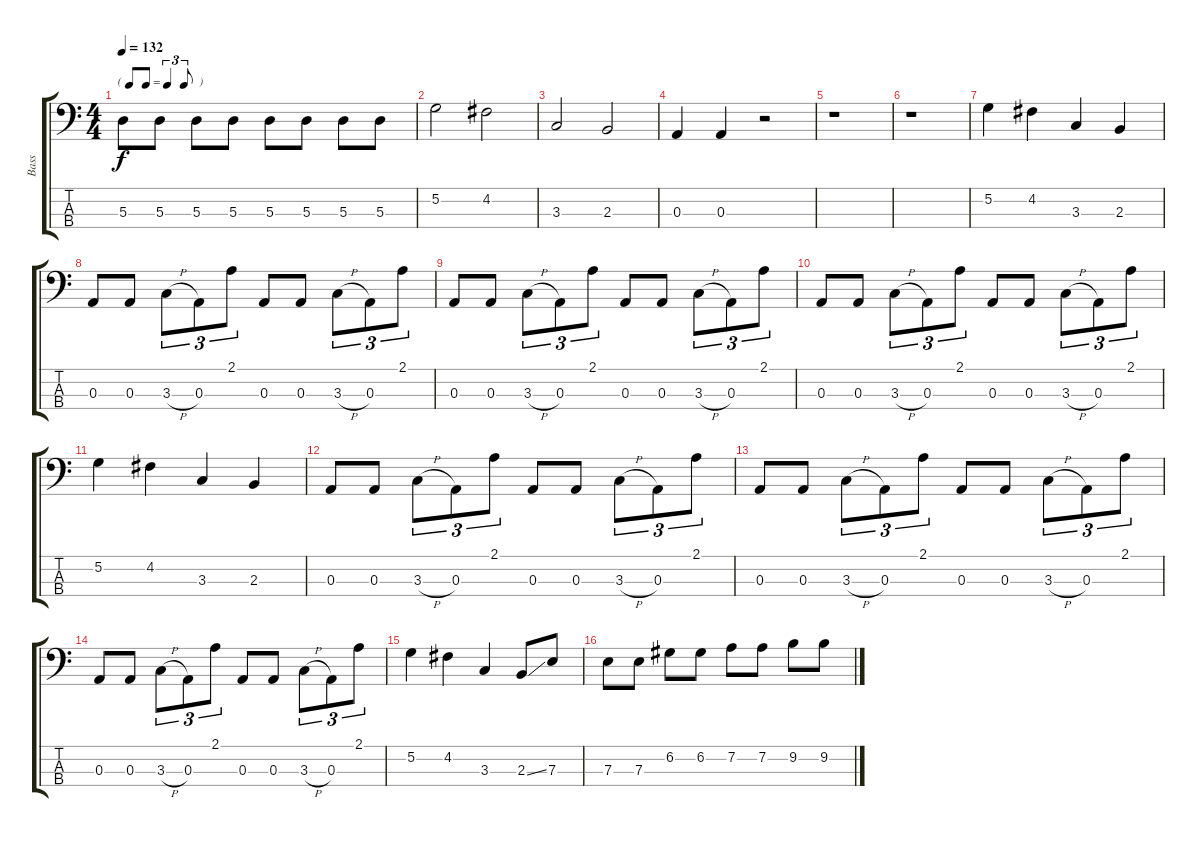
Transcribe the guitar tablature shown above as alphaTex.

\track ("Bass" "Bass") {instrument electricbassfinger}
\staff {score tabs}
\tuning (G2 D2 A1 E1) {hide}
\ts (4 4)
\tf triplet8th
\tempo 132
\clef f4
\ks c
5.3.8{dy f} 5.3.8 5.3.8 5.3.8 5.3.8 5.3.8 5.3.8 5.3.8 |
5.2.2 4.2.2 |
3.3.2 2.3.2 |
0.3.4 0.3.4 r.2 |
r.1 |
r.1 |
5.2.4 4.2.4 3.3.4 2.3.4 |
0.3.8 0.3.8 3.3{h}.8{tu (3 2)} 0.3.8{tu (3 2)} 2.1.8{tu (3 2)} 0.3.8 0.3.8 3.3{h}.8{tu (3 2)} 0.3.8{tu (3 2)} 2.1.8{tu (3 2)} |
0.3.8 0.3.8 3.3{h}.8{tu (3 2)} 0.3.8{tu (3 2)} 2.1.8{tu (3 2)} 0.3.8 0.3.8 3.3{h}.8{tu (3 2)} 0.3.8{tu (3 2)} 2.1.8{tu (3 2)} |
0.3.8 0.3.8 3.3{h}.8{tu (3 2)} 0.3.8{tu (3 2)} 2.1.8{tu (3 2)} 0.3.8 0.3.8 3.3{h}.8{tu (3 2)} 0.3.8{tu (3 2)} 2.1.8{tu (3 2)} |
5.2.4 4.2.4 3.3.4 2.3.4 |
0.3.8 0.3.8 3.3{h}.8{tu (3 2)} 0.3.8{tu (3 2)} 2.1.8{tu (3 2)} 0.3.8 0.3.8 3.3{h}.8{tu (3 2)} 0.3.8{tu (3 2)} 2.1.8{tu (3 2)} |
0.3.8 0.3.8 3.3{h}.8{tu (3 2)} 0.3.8{tu (3 2)} 2.1.8{tu (3 2)} 0.3.8 0.3.8 3.3{h}.8{tu (3 2)} 0.3.8{tu (3 2)} 2.1.8{tu (3 2)} |
0.3.8 0.3.8 3.3{h}.8{tu (3 2)} 0.3.8{tu (3 2)} 2.1.8{tu (3 2)} 0.3.8 0.3.8 3.3{h}.8{tu (3 2)} 0.3.8{tu (3 2)} 2.1.8{tu (3 2)} |
5.2.4 4.2.4 3.3.4 2.3{ss}.8 7.3.8 |
7.3.8 7.3.8 6.2.8 6.2.8 7.2.8 7.2.8 9.2.8 9.2.8
